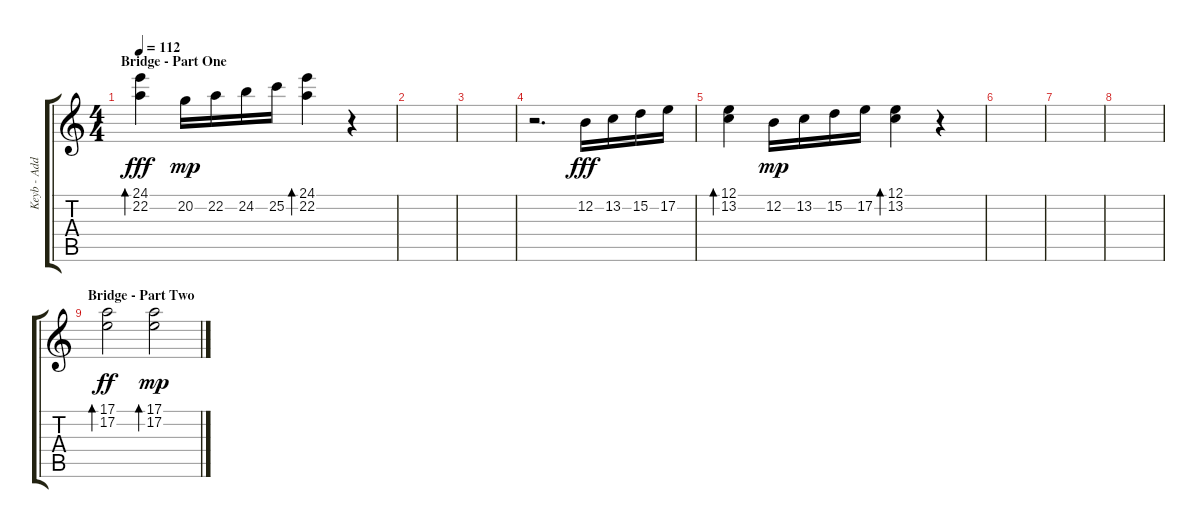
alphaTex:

\track ("Keyb - Add. One" "Keyb - Add") {instrument orchestralharp}
\staff {score tabs}
\tuning (E4 B3 G3 D3 A2 E2) {hide}
\ts (4 4)
\section ("" "Bridge - Part One")
\tempo 112
\clef g2
\ks c
(24.1 22.2).4{bd 120 dy fff} 20.2.16{dy mp} 22.2.16 24.2.16 25.2.16 (24.1 22.2).4{bd 120} r.4 |
|
|
r.2{d} 12.2.16{dy fff} 13.2.16 15.2.16 17.2.16 |
(12.1 13.2).4{bd 120} 12.2.16{dy mp} 13.2.16 15.2.16 17.2.16 (12.1 13.2).4{bd 120} r.4 |
|
|
|
\section ("" "Bridge - Part Two")
(17.1 17.2).2{bd 240 dy ff} (17.1 17.2).2{bd 120 dy mp}
